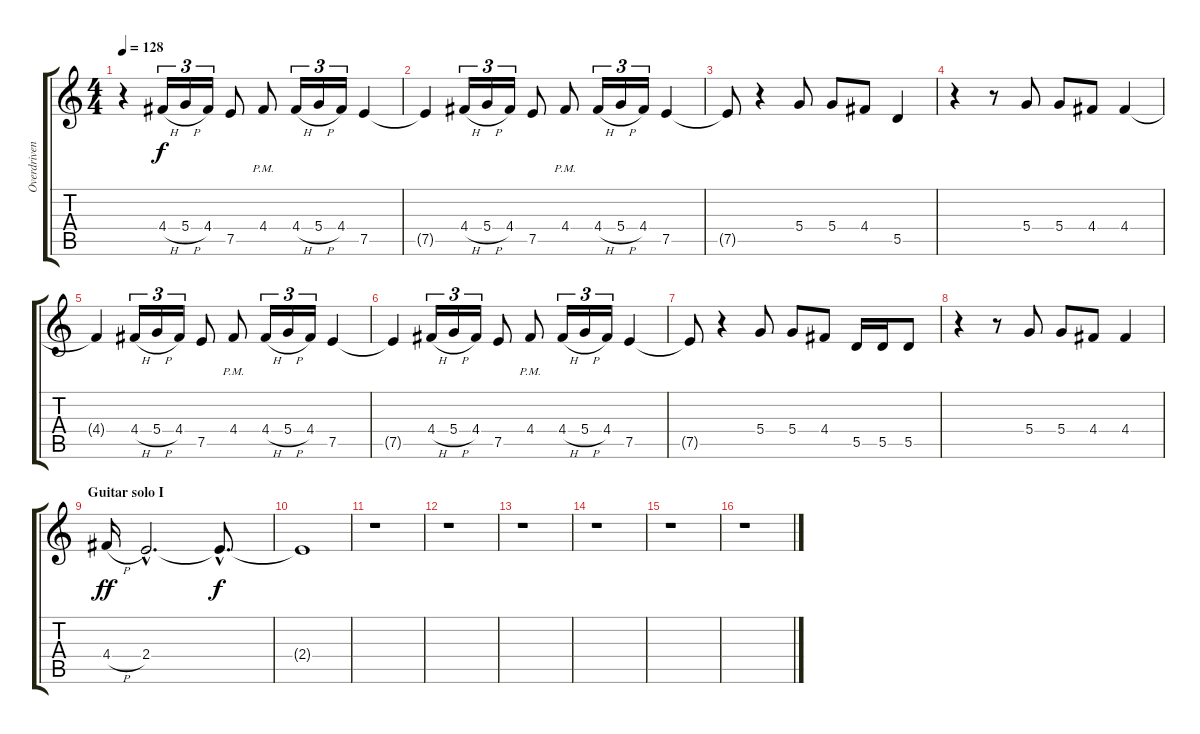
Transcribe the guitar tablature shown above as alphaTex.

\track ("Overdriven Guitar I" "Overdriven") {instrument overdrivenguitar}
\staff {score tabs}
\tuning (E4 B3 G3 D3 A2 E2) {hide}
\ts (4 4)
\tempo 128
\clef g2
\ks c
r.4{dy f} 4.4{h}.16{tu (3 2)} 5.4{h}.16{tu (3 2)} 4.4.16{tu (3 2)} 7.5.8 4.4{pm}.8 4.4{h}.16{tu (3 2)} 5.4{h}.16{tu (3 2)} 4.4.16{tu (3 2)} 7.5.4 |
7.5{t}.4 4.4{h}.16{tu (3 2)} 5.4{h}.16{tu (3 2)} 4.4.16{tu (3 2)} 7.5.8 4.4{pm}.8 4.4{h}.16{tu (3 2)} 5.4{h}.16{tu (3 2)} 4.4.16{tu (3 2)} 7.5.4 |
7.5{t}.8 r.4 5.4.8 5.4.8 4.4.8 5.5.4 |
r.4 r.8 5.4.8 5.4.8 4.4.8 4.4.4 |
4.4{t}.4 4.4{h}.16{tu (3 2)} 5.4{h}.16{tu (3 2)} 4.4.16{tu (3 2)} 7.5.8 4.4{pm}.8 4.4{h}.16{tu (3 2)} 5.4{h}.16{tu (3 2)} 4.4.16{tu (3 2)} 7.5.4 |
7.5{t}.4 4.4{h}.16{tu (3 2)} 5.4{h}.16{tu (3 2)} 4.4.16{tu (3 2)} 7.5.8 4.4{pm}.8 4.4{h}.16{tu (3 2)} 5.4{h}.16{tu (3 2)} 4.4.16{tu (3 2)} 7.5.4 |
7.5{t}.8 r.4 5.4.8 5.4.8 4.4.8 5.5.16 5.5.16 5.5.8 |
r.4 r.8 5.4.8 5.4.8 4.4.8 4.4.4 |
\section ("" "Guitar solo I")
4.4{h}.16{dy ff volume 6} 2.4{hac}.2{d} 2.4{hac t}.8{d dy f} |
2.4{t}.1 |
r.1 |
r.1 |
r.1 |
r.1 |
r.1 |
r.1
